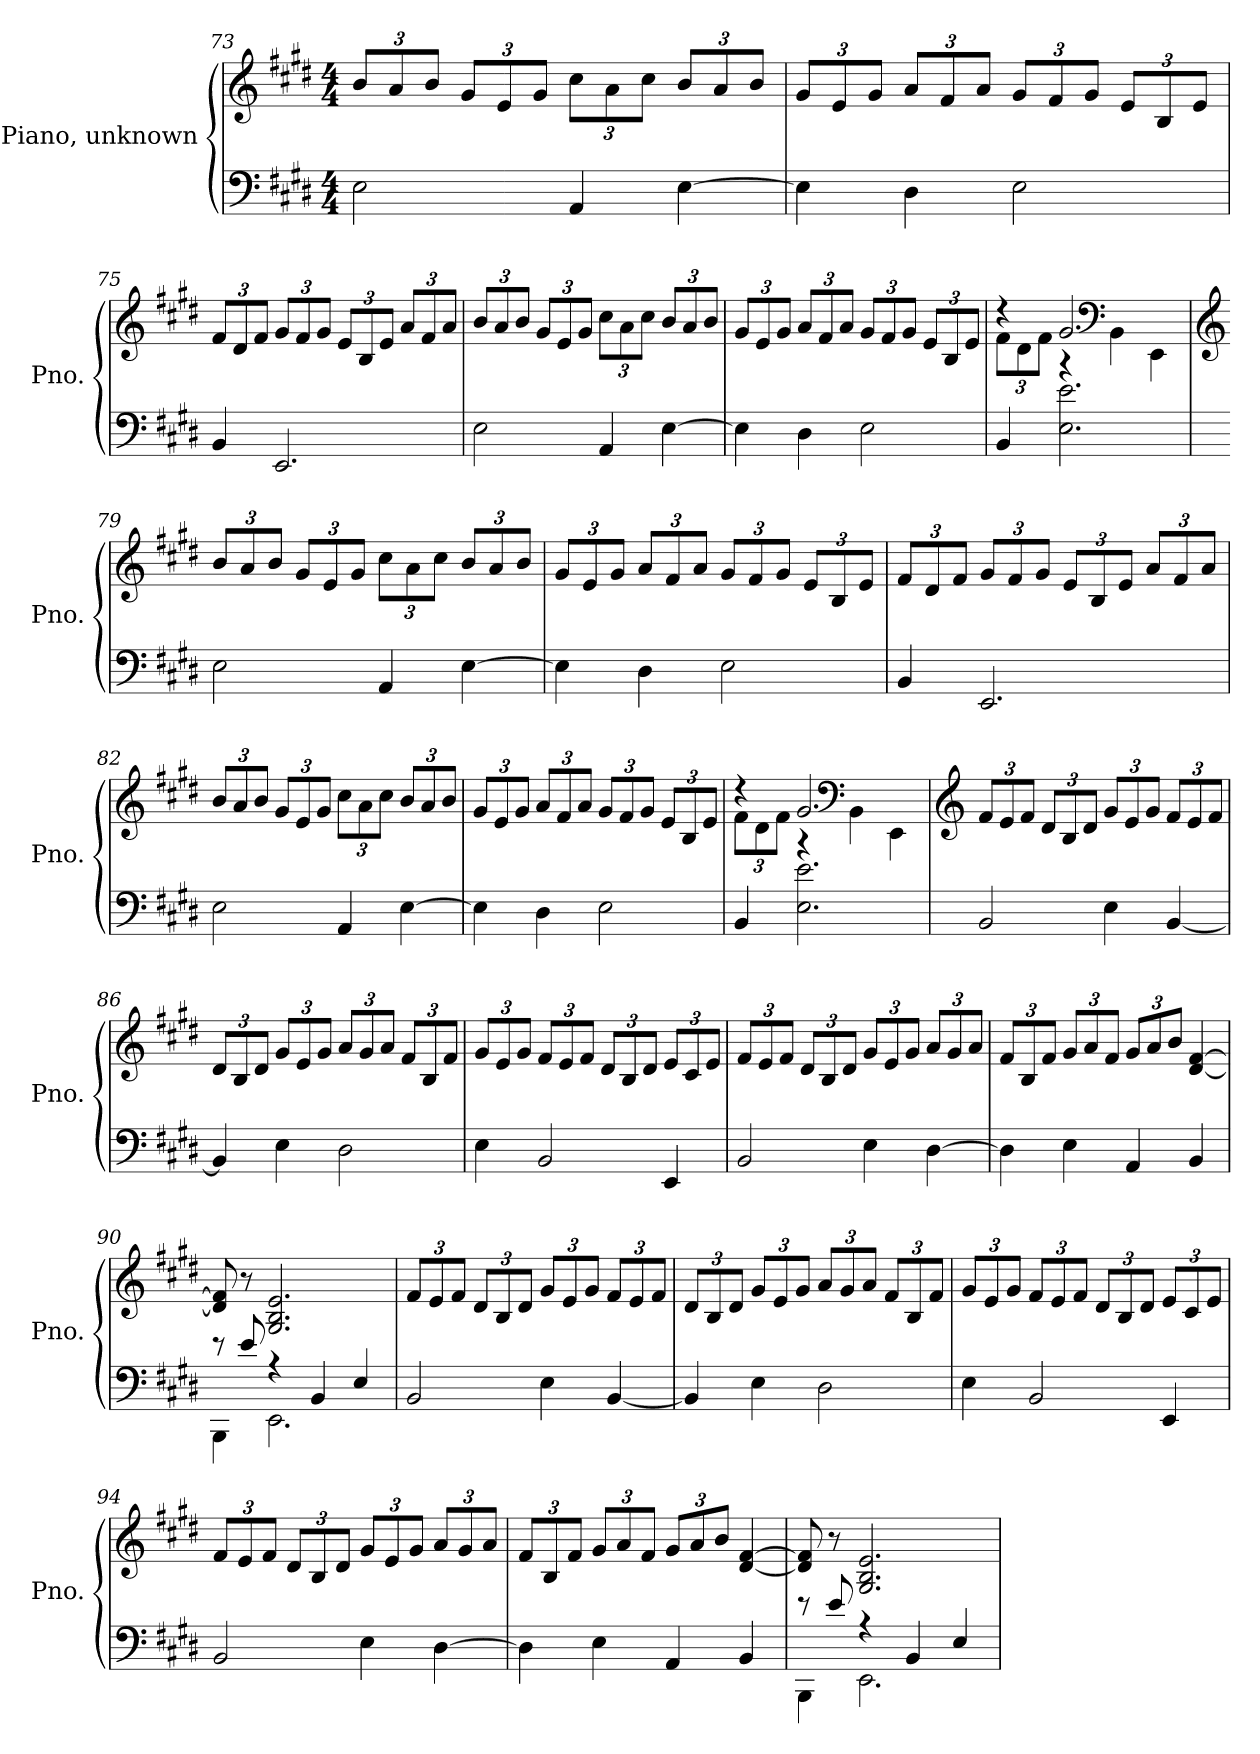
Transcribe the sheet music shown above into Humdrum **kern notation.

**kern	**kern
*part1	*part1
*staff2	*staff1
*I"Piano, unknown	*
*I'Pno.	*
*clefF4	*clefG2
*k[f#c#g#d#]	*k[f#c#g#d#]
*M4/4	*M4/4
*	*Xbrackettup
=73	=73
2E\	12b/L
.	12a/
.	12b/J
.	12g#/L
.	12e/
.	12g#/J
4AA/	12cc#\L
.	12a\
.	12cc#\J
[4E\	12b/L
.	12a/
.	12b/J
=74	=74
4E\]	12g#/L
.	12e/
.	12g#/J
4D#\	12a/L
.	12f#/
.	12a/J
2E\	12g#/L
.	12f#/
.	12g#/J
.	12e/L
.	12B/
.	12e/J
!!LO:LB:g=z
=75	=75
4BB/	12f#/L
.	12d#/
.	12f#/J
2.EE/	12g#/L
.	12f#/
.	12g#/J
.	12e/L
.	12B/
.	12e/J
.	12a/L
.	12f#/
.	12a/J
=76	=76
2E\	12b/L
.	12a/
.	12b/J
.	12g#/L
.	12e/
.	12g#/J
4AA/	12cc#\L
.	12a\
.	12cc#\J
[4E\	12b/L
.	12a/
.	12b/J
=77	=77
4E\]	12g#/L
.	12e/
.	12g#/J
4D#\	12a/L
.	12f#/
.	12a/J
2E\	12g#/L
.	12f#/
.	12g#/J
.	12e/L
.	12B/
.	12e/J
!!LO:LB:g=z
=78	=78
*	*^
4BB/	4r	12f#\L
.	.	12d#\
.	.	12f#\J
2.E\ 2.e\	2.g#/	4r
*	*clefF4	*
.	.	4BB\
.	.	4EE\
*	*v	*v
=79	=79
*	*clefG2
2E\	12b/L
.	12a/
.	12b/J
.	12g#/L
.	12e/
.	12g#/J
4AA/	12cc#\L
.	12a\
.	12cc#\J
[4E\	12b/L
.	12a/
.	12b/J
=80	=80
4E\]	12g#/L
.	12e/
.	12g#/J
4D#\	12a/L
.	12f#/
.	12a/J
2E\	12g#/L
.	12f#/
.	12g#/J
.	12e/L
.	12B/
.	12e/J
!!LO:LB:g=z
=81	=81
4BB/	12f#/L
.	12d#/
.	12f#/J
2.EE/	12g#/L
.	12f#/
.	12g#/J
.	12e/L
.	12B/
.	12e/J
.	12a/L
.	12f#/
.	12a/J
=82	=82
2E\	12b/L
.	12a/
.	12b/J
.	12g#/L
.	12e/
.	12g#/J
4AA/	12cc#\L
.	12a\
.	12cc#\J
[4E\	12b/L
.	12a/
.	12b/J
=83	=83
4E\]	12g#/L
.	12e/
.	12g#/J
4D#\	12a/L
.	12f#/
.	12a/J
2E\	12g#/L
.	12f#/
.	12g#/J
.	12e/L
.	12B/
.	12e/J
!!LO:LB:g=z
=84	=84
*	*^
4BB/	4r	12f#\L
.	.	12d#\
.	.	12f#\J
2.E\ 2.e\	2.g#/	4r
*	*clefF4	*
.	.	4BB\
.	.	4EE\
*	*v	*v
=85	=85
*	*clefG2
2BB/	12f#/L
.	12e/
.	12f#/J
.	12d#/L
.	12B/
.	12d#/J
4E\	12g#/L
.	12e/
.	12g#/J
[4BB/	12f#/L
.	12e/
.	12f#/J
=86	=86
4BB/]	12d#/L
.	12B/
.	12d#/J
4E\	12g#/L
.	12e/
.	12g#/J
2D#\	12a/L
.	12g#/
.	12a/J
.	12f#/L
.	12B/
.	12f#/J
!!LO:PB:g=z
=87	=87
4E\	12g#/L
.	12e/
.	12g#/J
2BB/	12f#/L
.	12e/
.	12f#/J
.	12d#/L
.	12B/
.	12d#/J
4EE/	12e/L
.	12c#/
.	12e/J
=88	=88
2BB/	12f#/L
.	12e/
.	12f#/J
.	12d#/L
.	12B/
.	12d#/J
4E\	12g#/L
.	12e/
.	12g#/J
[4D#\	12a/L
.	12g#/
.	12a/J
=89	=89
4D#\]	12f#/L
.	12B/
.	12f#/J
4E\	12g#/L
.	12a/
.	12f#/J
4AA/	12g#/L
.	12a/
.	12b/J
4BB/	[4d#/ [4f#/
=90	=90
*^	*
8r	4BBB\	8d#/] 8f#/]
8e/	.	8r
4r	2.EE\	2.G#/ 2.B/ 2.e/
4BB/	.	.
4E/	.	.
*v	*v	*
!!LO:LB:g=z
=91	=91
2BB/	12f#/L
.	12e/
.	12f#/J
.	12d#/L
.	12B/
.	12d#/J
4E\	12g#/L
.	12e/
.	12g#/J
[4BB/	12f#/L
.	12e/
.	12f#/J
=92	=92
4BB/]	12d#/L
.	12B/
.	12d#/J
4E\	12g#/L
.	12e/
.	12g#/J
2D#\	12a/L
.	12g#/
.	12a/J
.	12f#/L
.	12B/
.	12f#/J
=93	=93
4E\	12g#/L
.	12e/
.	12g#/J
2BB/	12f#/L
.	12e/
.	12f#/J
.	12d#/L
.	12B/
.	12d#/J
4EE/	12e/L
.	12c#/
.	12e/J
!!LO:LB:g=z
=94	=94
2BB/	12f#/L
.	12e/
.	12f#/J
.	12d#/L
.	12B/
.	12d#/J
4E\	12g#/L
.	12e/
.	12g#/J
[4D#\	12a/L
.	12g#/
.	12a/J
=95	=95
4D#\]	12f#/L
.	12B/
.	12f#/J
4E\	12g#/L
.	12a/
.	12f#/J
4AA/	12g#/L
.	12a/
.	12b/J
4BB/	[4d#/ [4f#/
=96	=96
*^	*
8r	4BBB\	8d#/] 8f#/]
8e/	.	8r
4r	2.EE\	2.G#/ 2.B/ 2.e/
4BB/	.	.
4E/	.	.
*v	*v	*
=	=
*-	*-
